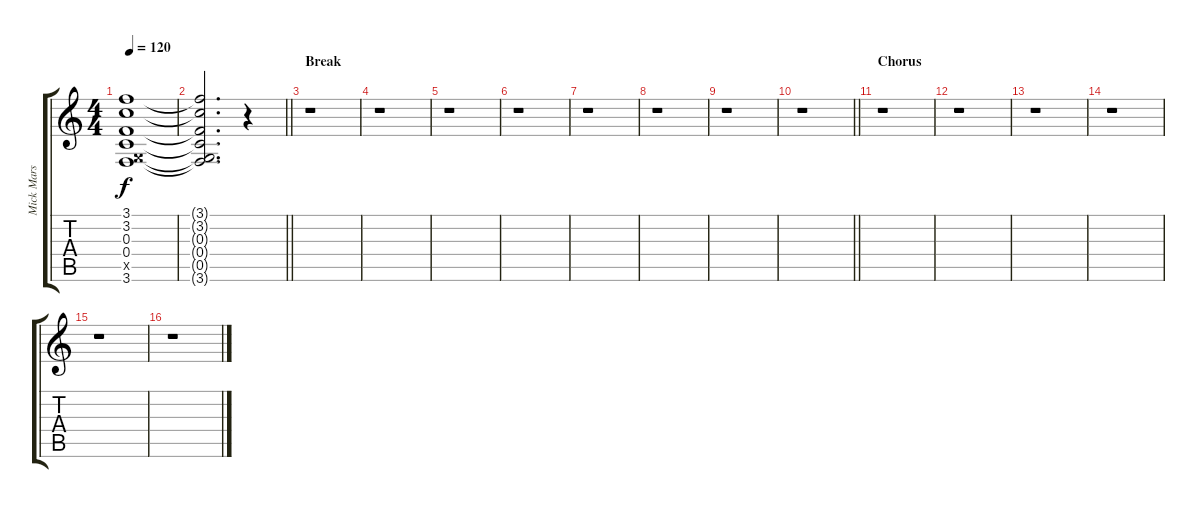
\track ("Mick Mars - Acoustic Guitar" "Mick Mars ") {instrument acousticguitarsteel}
\staff {score tabs}
\tuning (D4 A3 F3 C3 G2 D2) {hide}
\ts (4 4)
\tempo 120
\clef g2
\ks c
(3.1 3.2 0.3 0.4 0.5{x} 3.6).1{dy f volume 16} |
\barLineRight lightlight
(3.1{t} 3.2{t} 0.3{t} 0.4{t} 0.5{t} 3.6{t}).2{d} r.4 |
\section ("" "Break")
r.1 |
r.1 |
r.1 |
r.1 |
r.1 |
r.1 |
r.1 |
\barLineRight lightlight
r.1 |
\section ("" "Chorus")
r.1 |
r.1 |
r.1 |
r.1 |
r.1 |
r.1
